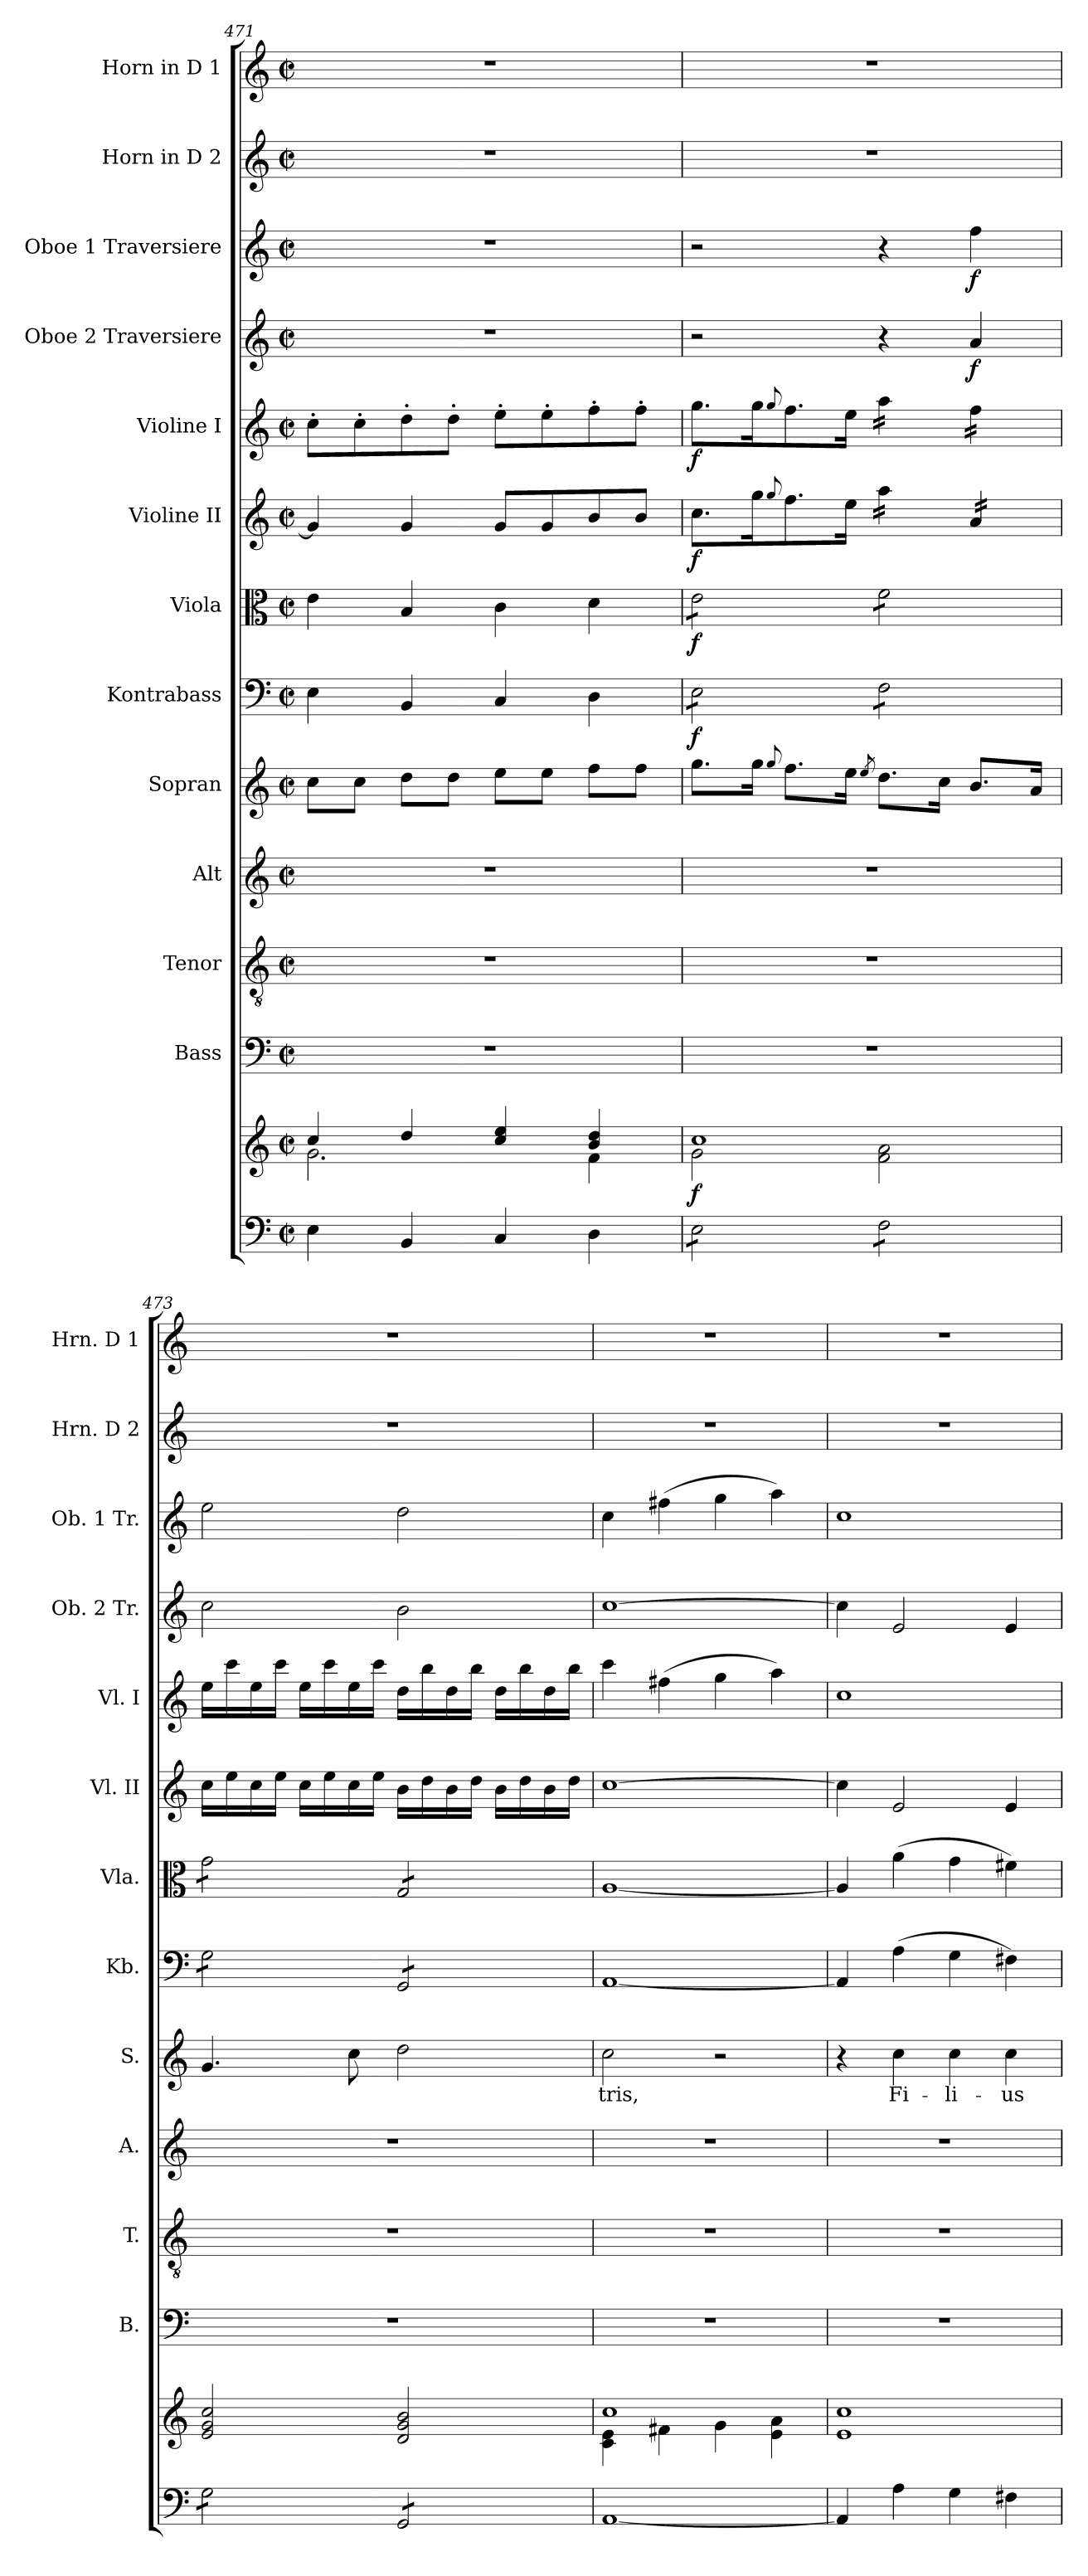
**kern	**kern	**dynam	**kern	**kern	**kern	**kern	**text	**kern	**dynam	**kern	**dynam	**kern	**dynam	**kern	**dynam	**kern	**dynam	**kern	**dynam	**kern	**kern
*part13	*part13	*part13	*part12	*part11	*part10	*part9	*part9	*part8	*part8	*part7	*part7	*part6	*part6	*part5	*part5	*part4	*part4	*part3	*part3	*part2	*part1
*staff14	*staff13	*staff13/14	*staff12	*staff11	*staff10	*staff9	*staff9	*staff8	*staff8	*staff7	*staff7	*staff6	*staff6	*staff5	*staff5	*staff4	*staff4	*staff3	*staff3	*staff2	*staff1
*	*	*	*I"Bass	*I"Tenor	*I"Alt	*I"Sopran	*	*I"Kontrabass	*	*I"Viola	*	*I"Violine II	*	*I"Violine I	*	*I"Oboe 2 Traversiere	*	*I"Oboe 1 Traversiere	*	*I"Horn in D 2	*I"Horn in D 1
*	*	*	*I'B.	*I'T.	*I'A.	*I'S.	*	*I'Kb.	*	*I'Vla.	*	*I'Vl. II	*	*I'Vl. I	*	*I'Ob. 2 Tr.	*	*I'Ob. 1 Tr.	*	*I'Hrn. D 2	*I'Hrn. D 1
!!LO:PB:g=z
*clefF4	*clefG2	*	*clefF4	*clefGv2	*clefG2	*clefG2	*	*clefF4	*	*clefC3	*	*clefG2	*	*clefG2	*	*clefG2	*	*clefG2	*	*clefG2	*clefG2
*	*	*	*	*	*	*	*	*ITrd7c12	*	*	*	*	*	*	*	*	*	*	*	*ITrd7c12	*ITrd7c12
*k[]	*k[]	*	*k[]	*k[]	*k[]	*k[]	*	*k[]	*	*k[]	*	*k[]	*	*k[]	*	*k[]	*	*k[]	*	*k[]	*k[]
*C:	*C:	*	*C:	*C:	*C:	*C:	*	*C:	*	*C:	*	*C:	*	*C:	*	*C:	*	*C:	*	*C:	*C:
*M2/2	*M2/2	*	*M2/2	*M2/2	*M2/2	*M2/2	*	*M2/2	*	*M2/2	*	*M2/2	*	*M2/2	*	*M2/2	*	*M2/2	*	*M2/2	*M2/2
*met(c|)	*met(c|)	*	*met(c|)	*met(c|)	*met(c|)	*met(c|)	*	*met(c|)	*	*met(c|)	*	*met(c|)	*	*met(c|)	*	*met(c|)	*	*met(c|)	*	*met(c|)	*met(c|)
=471	=471	=471	=471	=471	=471	=471	=471	=471	=471	=471	=471	=471	=471	=471	=471	=471	=471	=471	=471	=471	=471
*	*^	*	*	*	*	*	*	*	*	*	*	*	*	*	*	*	*	*	*	*	*
4E\	4cc/	2.g\	.	1r	1r	1r	8cc\L	.	4EE\	.	4e\	.	4g/]	.	8cc'>\L	.	1r	.	1r	.	1r	1r
.	.	.	.	.	.	.	8cc\J	.	.	.	.	.	.	.	8cc'>\	.	.	.	.	.	.	.
4BB/	4dd/	.	.	.	.	.	8dd\L	.	4BBB/	.	4B/	.	4g/	.	8dd'>\	.	.	.	.	.	.	.
.	.	.	.	.	.	.	8dd\J	.	.	.	.	.	.	.	8dd'>\J	.	.	.	.	.	.	.
4C/	4cc/ 4ee/	.	.	.	.	.	8ee\L	.	4CC/	.	4c\	.	8g/L	.	8ee'>\L	.	.	.	.	.	.	.
.	.	.	.	.	.	.	8ee\J	.	.	.	.	.	8g/	.	8ee'>\	.	.	.	.	.	.	.
4D\	4b/ 4dd/	4f\	.	.	.	.	8ff\L	.	4DD\	.	4d\	.	8b/	.	8ff'>\	.	.	.	.	.	.	.
.	.	.	.	.	.	.	8ff\J	.	.	.	.	.	8b/J	.	8ff'>\J	.	.	.	.	.	.	.
=472	=472	=472	=472	=472	=472	=472	=472	=472	=472	=472	=472	=472	=472	=472	=472	=472	=472	=472	=472	=472	=472	=472
!	!	!	!LO:DY:b	!	!	!	!	!	!	!LO:DY:b	!	!LO:DY:b	!	!LO:DY:b	!	!LO:DY:b	!	!	!	!	!	!
*tremolo	*	*	*	*	*	*	*	*	*	*	*	*	*	*	*	*	*	*	*	*	*	*
*	*	*	*	*	*	*	*	*	*tremolo	*	*	*	*	*	*	*	*	*	*	*	*	*
*	*	*	*	*	*	*	*	*	*	*	*tremolo	*	*	*	*	*	*	*	*	*	*	*
8E\L	1cc	2g\	f	1r	1r	1r	8.gg\L	.	8EE\L	f	8e\L	f	8.cc\L	f	8.gg\L	f	2r	.	2r	.	1r	1r
8E\	.	.	.	.	.	.	.	.	8EE\	.	8e\	.	.	.	.	.	.	.	.	.	.	.
.	.	.	.	.	.	.	16gg\Jk	.	.	.	.	.	16gg\k	.	16gg\k	.	.	.	.	.	.	.
.	.	.	.	.	.	.	8qqgg/	.	.	.	.	.	8qqgg/	.	8qqgg/	.	.	.	.	.	.	.
8E\	.	.	.	.	.	.	8.ff\L	.	8EE\	.	8e\	.	8.ff\	.	8.ff\	.	.	.	.	.	.	.
8E\J	.	.	.	.	.	.	.	.	8EE\J	.	8e\J	.	.	.	.	.	.	.	.	.	.	.
.	.	.	.	.	.	.	16ee\Jk	.	.	.	.	.	16ee\Jk	.	16ee\Jk	.	.	.	.	.	.	.
.	.	.	.	.	.	.	8qee/	.	.	.	.	.	.	.	.	.	.	.	.	.	.	.
*	*	*	*	*	*	*	*	*	*	*	*	*	*tremolo	*	*	*	*	*	*	*	*	*
*	*	*	*	*	*	*	*	*	*	*	*	*	*	*	*tremolo	*	*	*	*	*	*	*
8F\L	.	2f\ 2a\	.	.	.	.	8.dd\L	.	8FF\L	.	8f\L	.	16aa\LL	.	16aa\LL	.	4r	.	4r	.	.	.
.	.	.	.	.	.	.	.	.	.	.	.	.	16aa\	.	16aa\	.	.	.	.	.	.	.
8F\	.	.	.	.	.	.	.	.	8FF\	.	8f\	.	16aa\	.	16aa\	.	.	.	.	.	.	.
.	.	.	.	.	.	.	16cc\Jk	.	.	.	.	.	16aa\JJ	.	16aa\JJ	.	.	.	.	.	.	.
!	!	!	!	!	!	!	!	!	!	!	!	!	!	!	!	!	!	!LO:DY:b	!	!LO:DY:b	!	!
8F\	.	.	.	.	.	.	8.b/L	.	8FF\	.	8f\	.	16a/LL	.	16ff\LL	.	4a/	f	4ff\	f	.	.
.	.	.	.	.	.	.	.	.	.	.	.	.	16a/	.	16ff\	.	.	.	.	.	.	.
8F\J	.	.	.	.	.	.	.	.	8FF\J	.	8f\J	.	16a/	.	16ff\	.	.	.	.	.	.	.
.	.	.	.	.	.	.	16a/Jk	.	.	.	.	.	16a/JJ	.	16ff\JJ	.	.	.	.	.	.	.
*	*	*	*	*	*	*	*	*	*	*	*	*	*	*	*Xtremolo	*	*	*	*	*	*	*
*	*	*	*	*	*	*	*	*	*	*	*	*	*Xtremolo	*	*	*	*	*	*	*	*	*
*	*v	*v	*	*	*	*	*	*	*	*	*	*	*	*	*	*	*	*	*	*	*	*
=473	=473	=473	=473	=473	=473	=473	=473	=473	=473	=473	=473	=473	=473	=473	=473	=473	=473	=473	=473	=473	=473
8G\L	2e/ 2g/ 2cc/	.	1r	1r	1r	4.g/	.	8GG\L	.	8g\L	.	16cc\LL	.	16ee\LL	.	2cc\	.	2ee\	.	1r	1r
.	.	.	.	.	.	.	.	.	.	.	.	16ee\	.	16ccc\	.	.	.	.	.	.	.
8G\	.	.	.	.	.	.	.	8GG\	.	8g\	.	16cc\	.	16ee\	.	.	.	.	.	.	.
.	.	.	.	.	.	.	.	.	.	.	.	16ee\JJ	.	16ccc\JJ	.	.	.	.	.	.	.
8G\	.	.	.	.	.	.	.	8GG\	.	8g\	.	16cc\LL	.	16ee\LL	.	.	.	.	.	.	.
.	.	.	.	.	.	.	.	.	.	.	.	16ee\	.	16ccc\	.	.	.	.	.	.	.
8G\J	.	.	.	.	.	8cc\	.	8GG\J	.	8g\J	.	16cc\	.	16ee\	.	.	.	.	.	.	.
.	.	.	.	.	.	.	.	.	.	.	.	16ee\JJ	.	16ccc\JJ	.	.	.	.	.	.	.
8GG/L	2d/ 2g/ 2b/	.	.	.	.	2dd\	.	8GGG/L	.	8G/L	.	16b\LL	.	16dd\LL	.	2b\	.	2dd\	.	.	.
.	.	.	.	.	.	.	.	.	.	.	.	16dd\	.	16bb\	.	.	.	.	.	.	.
8GG/	.	.	.	.	.	.	.	8GGG/	.	8G/	.	16b\	.	16dd\	.	.	.	.	.	.	.
.	.	.	.	.	.	.	.	.	.	.	.	16dd\JJ	.	16bb\JJ	.	.	.	.	.	.	.
8GG/	.	.	.	.	.	.	.	8GGG/	.	8G/	.	16b\LL	.	16dd\LL	.	.	.	.	.	.	.
.	.	.	.	.	.	.	.	.	.	.	.	16dd\	.	16bb\	.	.	.	.	.	.	.
8GG/J	.	.	.	.	.	.	.	8GGG/J	.	8G/J	.	16b\	.	16dd\	.	.	.	.	.	.	.
*	*	*	*	*	*	*	*	*	*	*Xtremolo	*	*	*	*	*	*	*	*	*	*	*
*	*	*	*	*	*	*	*	*Xtremolo	*	*	*	*	*	*	*	*	*	*	*	*	*
*Xtremolo	*	*	*	*	*	*	*	*	*	*	*	*	*	*	*	*	*	*	*	*	*
.	.	.	.	.	.	.	.	.	.	.	.	16dd\JJ	.	16bb\JJ	.	.	.	.	.	.	.
=474	=474	=474	=474	=474	=474	=474	=474	=474	=474	=474	=474	=474	=474	=474	=474	=474	=474	=474	=474	=474	=474
*	*^	*	*	*	*	*	*	*	*	*	*	*	*	*	*	*	*	*	*	*	*
!	!	!	!	!	!	!	!	!LO:LY:b	!	!	!	!	!	!	!	!	!	!	!	!	!	!
[1AA	1cc	4c\ 4e\	.	1r	1r	1r	2cc\	-tris,	[1AAA	.	[1A	.	[1cc	.	4ccc\	.	[1cc	.	4cc\	.	1r	1r
.	.	4f#X\	.	.	.	.	.	.	.	.	.	.	.	.	(>4ff#X\	.	.	.	(>4ff#X\	.	.	.
.	.	4g\	.	.	.	.	2r	.	.	.	.	.	.	.	4gg\	.	.	.	4gg\	.	.	.
.	.	4e\ 4a\	.	.	.	.	.	.	.	.	.	.	.	.	4aa\)	.	.	.	4aa\)	.	.	.
*	*v	*v	*	*	*	*	*	*	*	*	*	*	*	*	*	*	*	*	*	*	*	*
=475	=475	=475	=475	=475	=475	=475	=475	=475	=475	=475	=475	=475	=475	=475	=475	=475	=475	=475	=475	=475	=475
4AA/]	1e 1cc	.	1r	1r	1r	4r	.	4AAA/]	.	4A/]	.	4cc\]	.	1cc	.	4cc\]	.	1cc	.	1r	1r
!	!	!	!	!	!	!	!LO:LY:b	!	!	!	!	!	!	!	!	!	!	!	!	!	!
4A\	.	.	.	.	.	4cc\	Fi-	(>4AA\	.	(>4a\	.	2e/	.	.	.	2e/	.	.	.	.	.
!	!	!	!	!	!	!	!LO:LY:b	!	!	!	!	!	!	!	!	!	!	!	!	!	!
4G\	.	.	.	.	.	4cc\	-li-	4GG\	.	4g\	.	.	.	.	.	.	.	.	.	.	.
!	!	!	!	!	!	!	!LO:LY:b	!	!	!	!	!	!	!	!	!	!	!	!	!	!
4F#X\	.	.	.	.	.	4cc\	-us	4FF#X\)	.	4f#X\)	.	4e/	.	.	.	4e/	.	.	.	.	.
=	=	=	=	=	=	=	=	=	=	=	=	=	=	=	=	=	=	=	=	=	=
*-	*-	*-	*-	*-	*-	*-	*-	*-	*-	*-	*-	*-	*-	*-	*-	*-	*-	*-	*-	*-	*-
